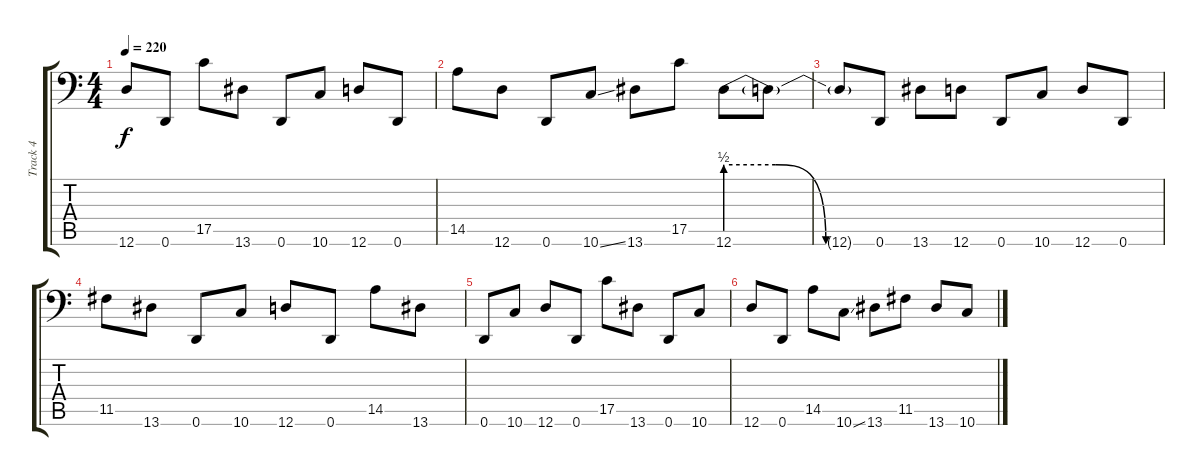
\track ("Track 4" "Track 4") {instrument electricbassfinger}
\staff {score tabs}
\tuning (D3 A2 F2 C2 G1 D1) {hide}
\ts (4 4)
\tempo 220
\clef f4
\ks c
12.6.8{dy f} 0.6.8 17.5.8 13.6.8 0.6.8 10.6.8 12.6.8 0.6.8 |
14.5.8 12.6.8 0.6.8 10.6{ss}.8 13.6.8 17.5.8 12.6{be (custom 0 2 20 2 40 0 60 0)}.8 12.6{t}.8 |
12.6{t}.8 0.6.8 13.6.8 12.6.8 0.6.8 10.6.8 12.6.8 0.6.8 |
11.5.8 13.6.8 0.6.8 10.6.8 12.6.8 0.6.8 14.5.8 13.6.8 |
0.6.8 10.6.8 12.6.8 0.6.8 17.5.8 13.6.8 0.6.8 10.6.8 |
12.6.8 0.6.8 14.5.8 10.6{ss}.8 13.6.8 11.5.8 13.6.8 10.6.8
